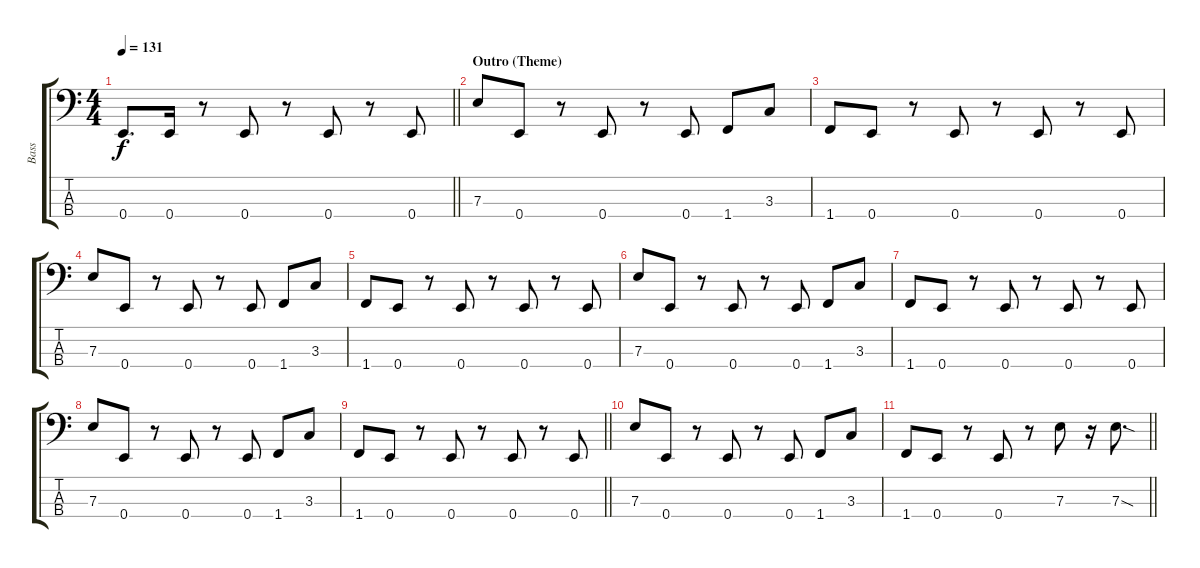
\track ("Bass" "Bass") {instrument electricbassfinger}
\staff {score tabs}
\tuning (G2 D2 A1 E1) {hide}
\ts (4 4)
\tempo 131
\clef f4
\barLineRight lightlight
\ks c
0.4.8{d dy f} 0.4.16 r.8 0.4.8 r.8 0.4.8 r.8 0.4.8 |
\section ("" "Outro (Theme)")
7.3.8 0.4.8 r.8 0.4.8 r.8 0.4.8 1.4.8 3.3.8 |
1.4.8 0.4.8 r.8 0.4.8 r.8 0.4.8 r.8 0.4.8 |
7.3.8 0.4.8 r.8 0.4.8 r.8 0.4.8 1.4.8 3.3.8 |
1.4.8 0.4.8 r.8 0.4.8 r.8 0.4.8 r.8 0.4.8 |
7.3.8 0.4.8 r.8 0.4.8 r.8 0.4.8 1.4.8 3.3.8 |
1.4.8 0.4.8 r.8 0.4.8 r.8 0.4.8 r.8 0.4.8 |
7.3.8 0.4.8 r.8 0.4.8 r.8 0.4.8 1.4.8 3.3.8 |
\barLineRight lightlight
1.4.8 0.4.8 r.8 0.4.8 r.8 0.4.8 r.8 0.4.8 |
7.3.8 0.4.8 r.8 0.4.8 r.8 0.4.8 1.4.8 3.3.8 |
\barLineRight lightlight
1.4.8 0.4.8 r.8 0.4.8 r.8 7.3.8 r.16 7.3{sod}.8{d}
